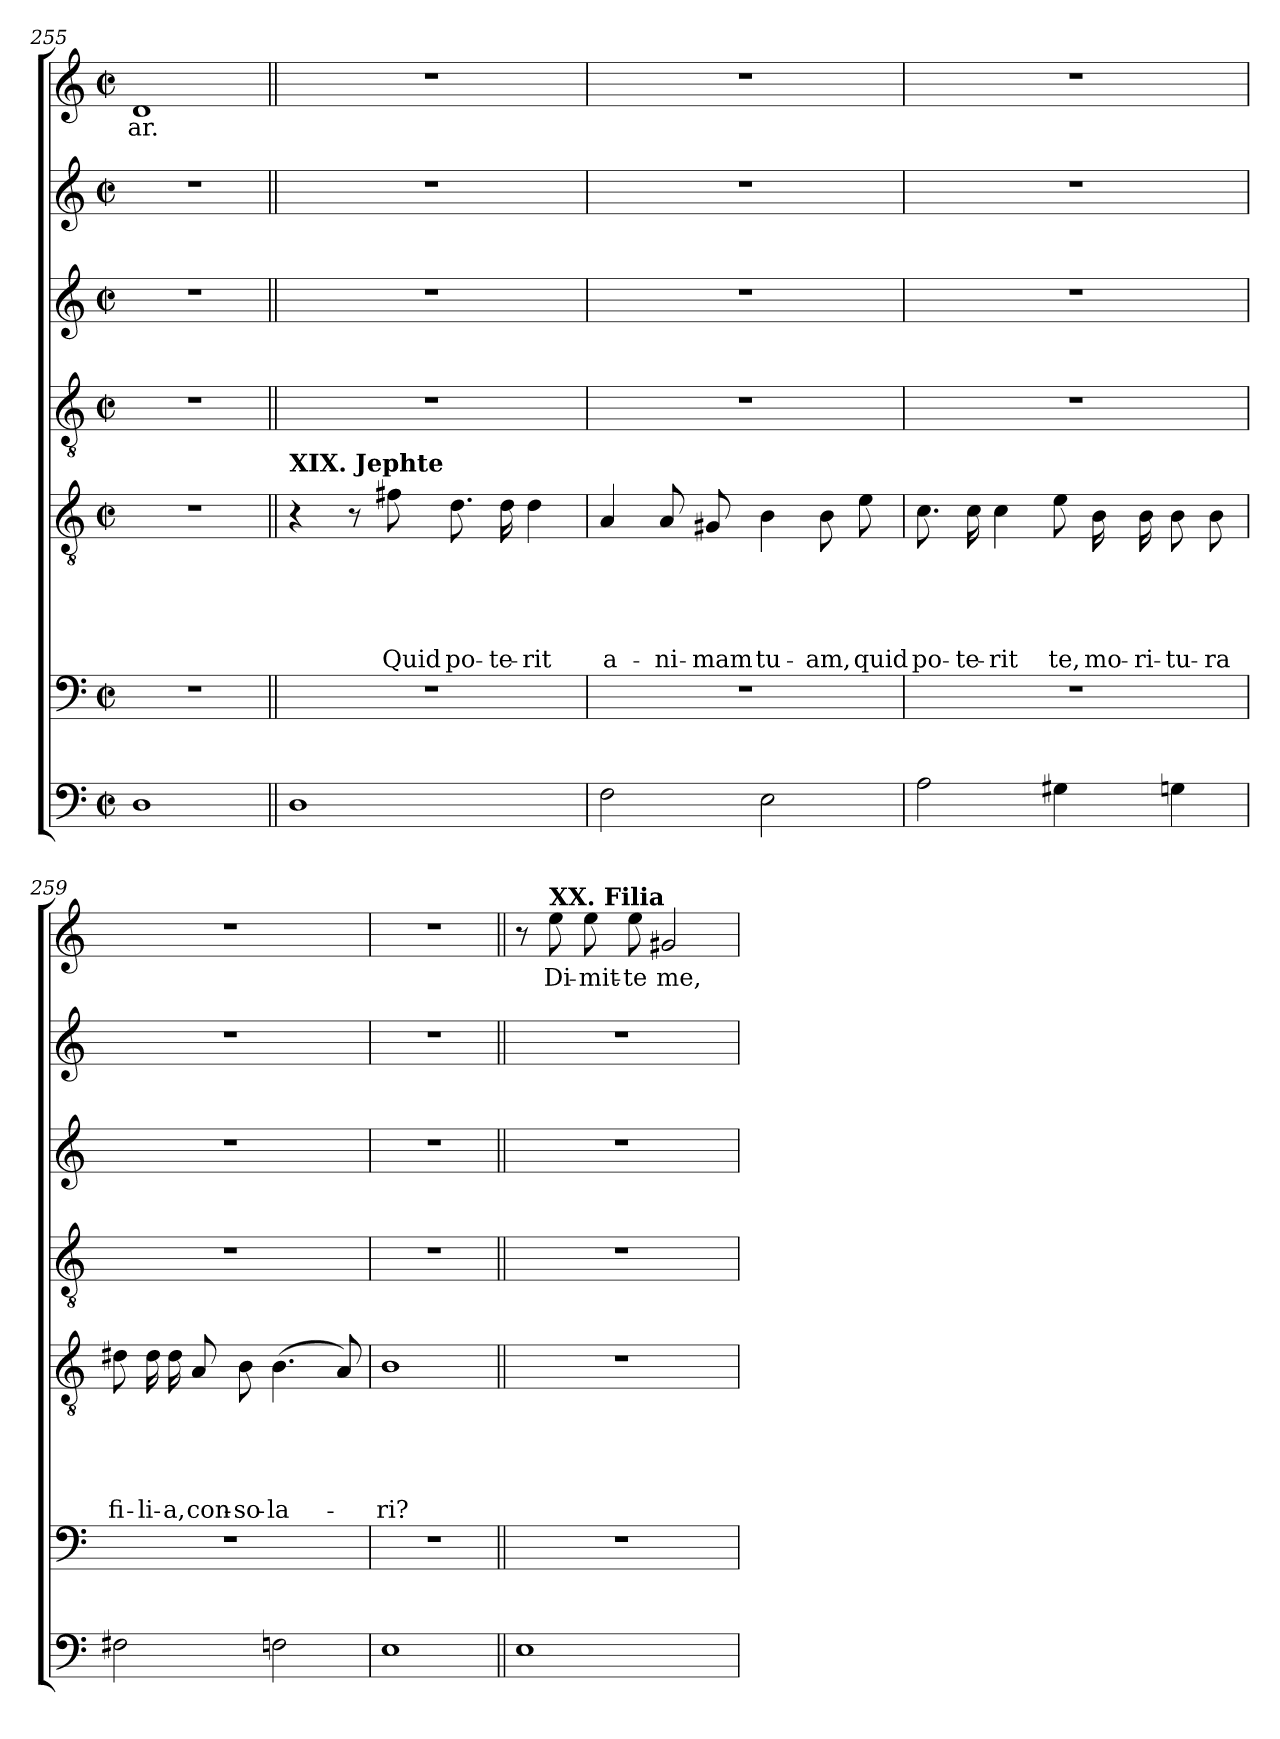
**kern	**kern	**kern	**text	**text	**text	**text	**text	**kern	**kern	**kern	**kern	**text
*part7	*part6	*part5	*part5	*part5	*part5	*part5	*part5	*part4	*part3	*part2	*part1	*part1
*staff7	*staff6	*staff5	*staff5	*staff5	*staff5	*staff5	*staff5	*staff4	*staff3	*staff2	*staff1	*staff1
*clefF4	*clefF4	*clefGv2	*	*	*	*	*	*clefGv2	*clefG2	*clefG2	*clefG2	*
*k[]	*k[]	*k[]	*	*	*	*	*	*k[]	*k[]	*k[]	*k[]	*
*C:	*C:	*C:	*	*	*	*	*	*C:	*C:	*C:	*C:	*
*M2/2	*M2/2	*M2/2	*	*	*	*	*	*M2/2	*M2/2	*M2/2	*M2/2	*
*met(c|)	*met(c|)	*met(c|)	*	*	*	*	*	*met(c|)	*met(c|)	*met(c|)	*met(c|)	*
=255	=255	=255	=255	=255	=255	=255	=255	=255	=255	=255	=255	=255
1D	1r	1r	.	.	.	.	.	1r	1r	1r	1d	-ar.
!!LO:LB:g=z
=256||	=256||	=256||	=256||	=256||	=256||	=256||	=256||	=256||	=256||	=256||	=256||	=256||
!	!	!LO:TX:a:B:t=XIX. Jephte	!	!	!	!	!	!	!	!	!	!
1D	1r	4r	.	.	.	.	.	1r	1r	1r	1r	.
.	.	8r	.	.	.	.	.	.	.	.	.	.
.	.	8f#X\	.	.	.	.	Quid	.	.	.	.	.
.	.	8.d\	.	.	.	.	po-	.	.	.	.	.
.	.	16d\	.	.	.	.	-te-	.	.	.	.	.
.	.	4d\	.	.	.	.	-rit	.	.	.	.	.
=257	=257	=257	=257	=257	=257	=257	=257	=257	=257	=257	=257	=257
2F\	1r	4A/	.	.	.	.	a-	1r	1r	1r	1r	.
.	.	8A/	.	.	.	.	-ni-	.	.	.	.	.
.	.	8G#X/	.	.	.	.	-mam	.	.	.	.	.
2E\	.	4B\	.	.	.	.	tu-	.	.	.	.	.
.	.	8B\	.	.	.	.	-am,	.	.	.	.	.
.	.	8e\	.	.	.	.	quid	.	.	.	.	.
=258	=258	=258	=258	=258	=258	=258	=258	=258	=258	=258	=258	=258
2A\	1r	8.c\	.	.	.	.	po-	1r	1r	1r	1r	.
.	.	16c\	.	.	.	.	-te-	.	.	.	.	.
.	.	4c\	.	.	.	.	-rit	.	.	.	.	.
4G#X\	.	8e\	.	.	.	.	te,	.	.	.	.	.
.	.	16B\	.	.	.	.	mo-	.	.	.	.	.
.	.	16B\	.	.	.	.	-ri-	.	.	.	.	.
4Gn\	.	8B\	.	.	.	.	-tu-	.	.	.	.	.
.	.	8B\	.	.	.	.	-ra	.	.	.	.	.
=259	=259	=259	=259	=259	=259	=259	=259	=259	=259	=259	=259	=259
2F#X\	1r	8d#X\	.	.	.	.	fi-	1r	1r	1r	1r	.
.	.	16d#\	.	.	.	.	-li-	.	.	.	.	.
.	.	16d#\	.	.	.	.	-a,	.	.	.	.	.
.	.	8A/	.	.	.	.	con-	.	.	.	.	.
.	.	8B\	.	.	.	.	-so-	.	.	.	.	.
2Fn\	.	(4.B\	.	.	.	.	-la-	.	.	.	.	.
.	.	8A/)	.	.	.	.	.	.	.	.	.	.
=260	=260	=260	=260	=260	=260	=260	=260	=260	=260	=260	=260	=260
1E	1r	1B	.	.	.	.	-ri?	1r	1r	1r	1r	.
!!LO:LB:g=z
=261||	=261||	=261||	=261||	=261||	=261||	=261||	=261||	=261||	=261||	=261||	=261||	=261||
1E	1r	1r	.	.	.	.	.	1r	1r	1r	8r	.
!	!	!	!	!	!	!	!	!	!	!	!LO:TX:a:B:t=XX. Filia	!
.	.	.	.	.	.	.	.	.	.	.	8ee\	Di-
.	.	.	.	.	.	.	.	.	.	.	8ee\	-mit-
.	.	.	.	.	.	.	.	.	.	.	8ee\	-te
.	.	.	.	.	.	.	.	.	.	.	2g#X/	me,
=	=	=	=	=	=	=	=	=	=	=	=	=
*-	*-	*-	*-	*-	*-	*-	*-	*-	*-	*-	*-	*-
